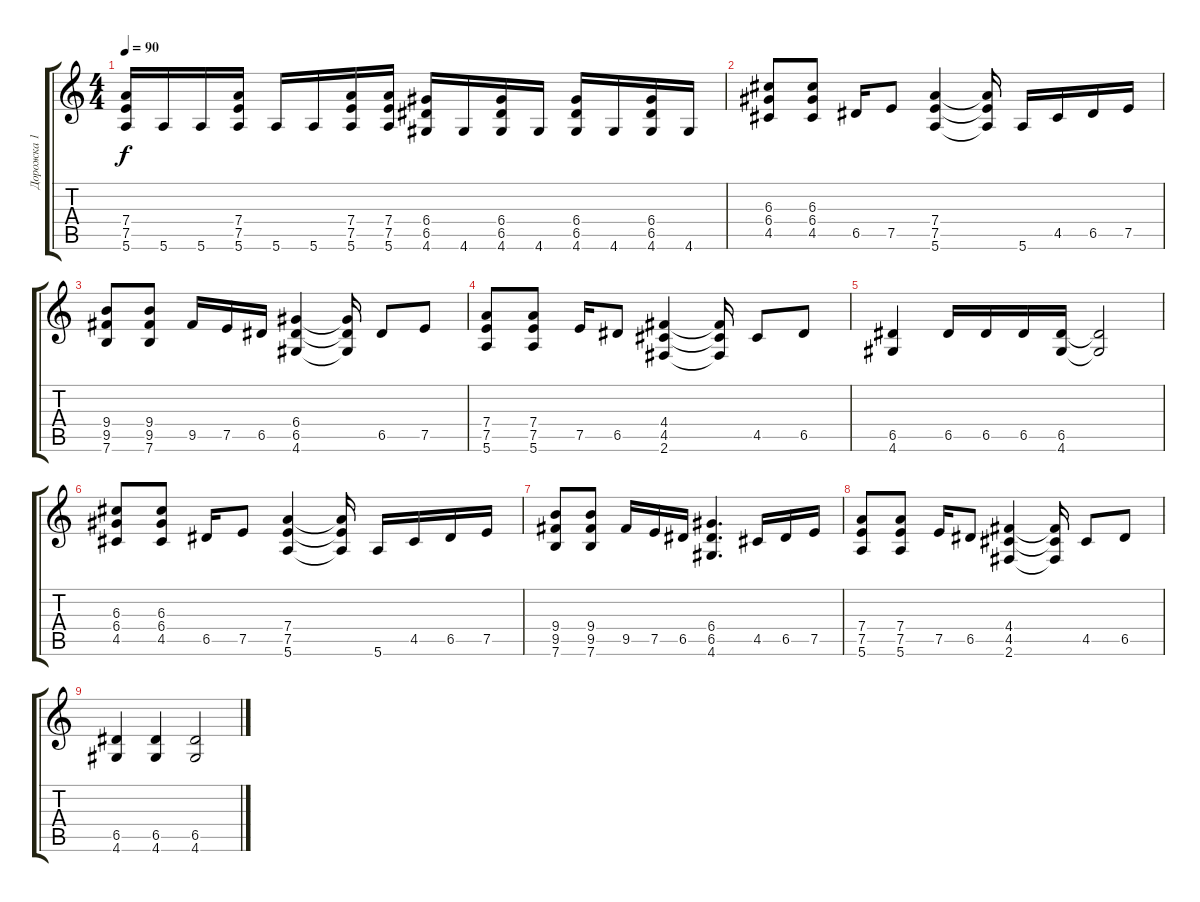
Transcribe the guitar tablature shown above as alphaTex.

\track ("Дорожка 1" "Дорожка 1") {instrument distortionguitar}
\staff {score tabs}
\tuning (E4 B3 G3 D3 A2 E2) {hide}
\ts (4 4)
\tempo 90
\clef g2
\ks c
(7.4 7.5 5.6).16{dy f} 5.6.16 5.6.16 (7.4 7.5 5.6).16 5.6.16 5.6.16 (7.4 7.5 5.6).16 (7.4 7.5 5.6).16 (6.4 6.5 4.6).16 4.6.16 (6.4 6.5 4.6).16 4.6.16 (6.4 6.5 4.6).16 4.6.16 (6.4 6.5 4.6).16 4.6.16 |
(6.3 6.4 4.5).8 (6.3 6.4 4.5).8 6.5.16 7.5.8 (7.4 7.5 5.6).4 (7.4{t} 7.5{t} 5.6{t}).16 5.6.16 4.5.16 6.5.16 7.5.16 |
(9.4 9.5 7.6).8 (9.4 9.5 7.6).8 9.5.16 7.5.16 6.5.16 (6.4 6.5 4.6).4 (6.4{t} 6.5{t} 4.6{t}).16 6.5.8 7.5.8 |
(7.4 7.5 5.6).8 (7.4 7.5 5.6).8 7.5.16 6.5.8 (4.4 4.5 2.6).4 (4.4{t} 4.5{t} 2.6{t}).16 4.5.8 6.5.8 |
(6.5 4.6).4 6.5.16 6.5.16 6.5.16 (6.5 4.6).16 (6.5{t} 4.6{t}).2 |
(6.3 6.4 4.5).8 (6.3 6.4 4.5).8 6.5.16 7.5.8 (7.4 7.5 5.6).4 (7.4{t} 7.5{t} 5.6{t}).16 5.6.16 4.5.16 6.5.16 7.5.16 |
(9.4 9.5 7.6).8 (9.4 9.5 7.6).8 9.5.16 7.5.16 6.5.16 (6.4 6.5 4.6).4{d} 4.5.16 6.5.16 7.5.16 |
(7.4 7.5 5.6).8 (7.4 7.5 5.6).8 7.5.16 6.5.8 (4.4 4.5 2.6).4 (4.4{t} 4.5{t} 2.6{t}).16 4.5.8 6.5.8 |
(6.5 4.6).4 (6.5 4.6).4 (6.5 4.6).2
